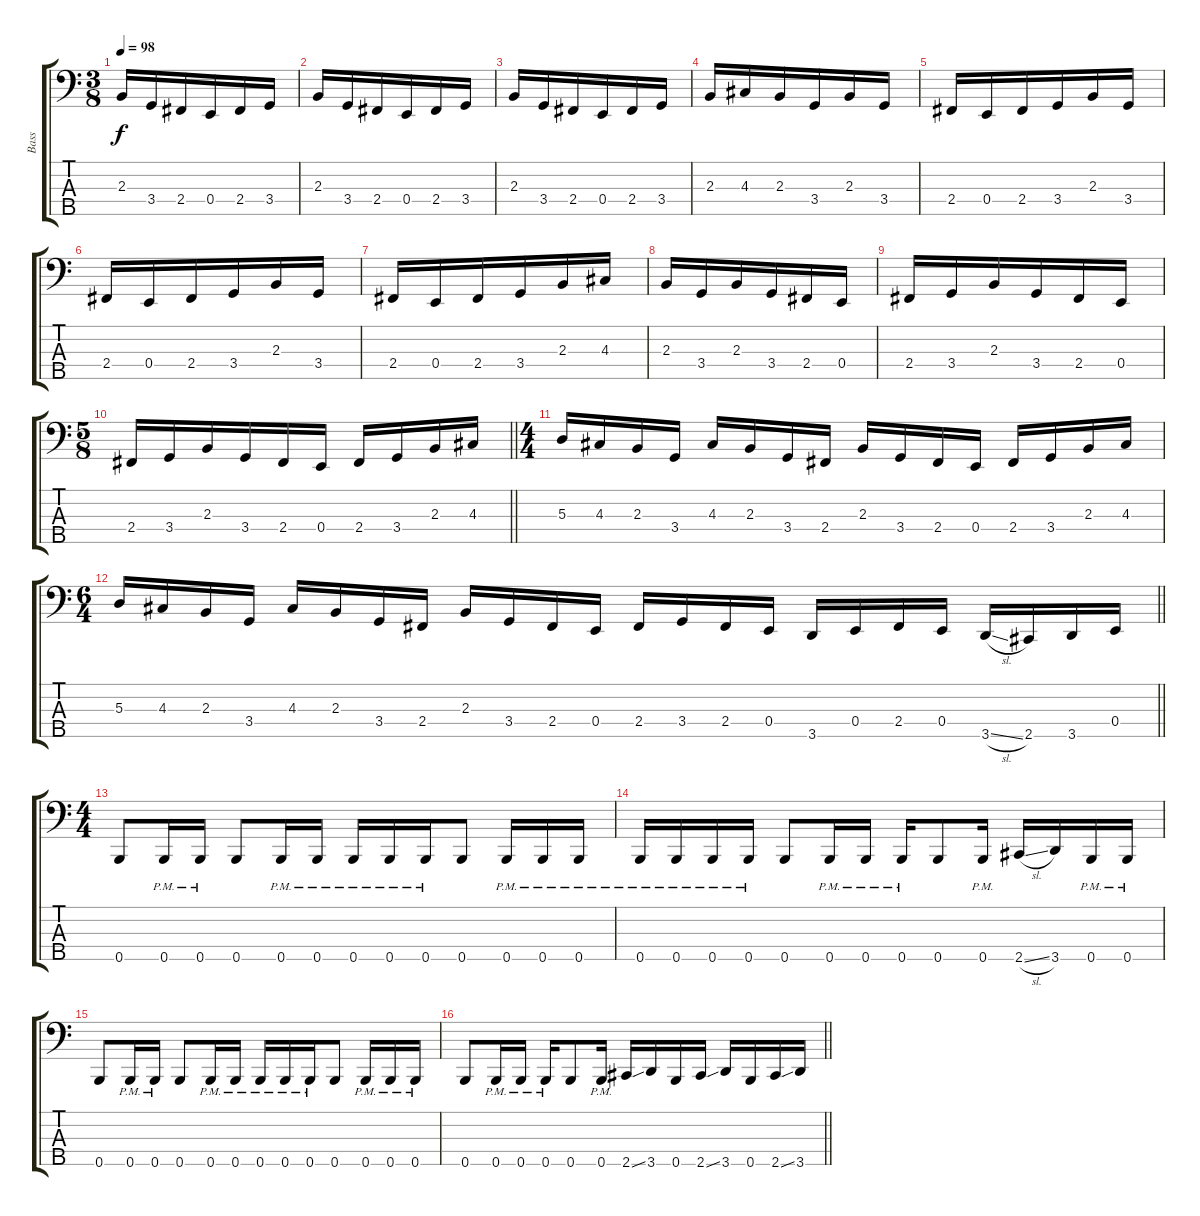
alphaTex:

\track ("Bass" "Bass") {instrument electricbassfinger}
\staff {score tabs}
\tuning (G2 D2 A1 E1 B0) {hide}
\ts (3 8)
\tempo 98
\clef f4
\ks c
2.3.16{dy f} 3.4.16 2.4.16 0.4.16 2.4.16 3.4.16 |
2.3.16 3.4.16 2.4.16 0.4.16 2.4.16 3.4.16 |
2.3.16 3.4.16 2.4.16 0.4.16 2.4.16 3.4.16 |
2.3.16 4.3.16 2.3.16 3.4.16 2.3.16 3.4.16 |
2.4.16 0.4.16 2.4.16 3.4.16 2.3.16 3.4.16 |
2.4.16 0.4.16 2.4.16 3.4.16 2.3.16 3.4.16 |
2.4.16 0.4.16 2.4.16 3.4.16 2.3.16 4.3.16 |
2.3.16 3.4.16 2.3.16 3.4.16 2.4.16 0.4.16 |
2.4.16 3.4.16 2.3.16 3.4.16 2.4.16 0.4.16 |
\ts (5 8)
\barLineRight lightlight
2.4.16 3.4.16 2.3.16 3.4.16 2.4.16 0.4.16 2.4.16 3.4.16 2.3.16 4.3.16 |
\ts (4 4)
5.3.16 4.3.16 2.3.16 3.4.16 4.3.16 2.3.16 3.4.16 2.4.16 2.3.16 3.4.16 2.4.16 0.4.16 2.4.16 3.4.16 2.3.16 4.3.16 |
\ts (6 4)
\barLineRight lightlight
5.3.16 4.3.16 2.3.16 3.4.16 4.3.16 2.3.16 3.4.16 2.4.16 2.3.16 3.4.16 2.4.16 0.4.16 2.4.16 3.4.16 2.4.16 0.4.16 3.5.16 0.4.16 2.4.16 0.4.16 3.5{sl}.16 2.5.16 3.5.16 0.4.16 |
\ts (4 4)
\section ("" "")
0.5.8 0.5{pm}.16 0.5{pm}.16 0.5.8 0.5{pm}.16 0.5{pm}.16 0.5{pm}.16 0.5{pm}.16 0.5{pm}.16 0.5.8 0.5{pm}.16 0.5{pm}.16 0.5{pm}.16 |
0.5{pm}.16 0.5{pm}.16 0.5{pm}.16 0.5{pm}.16 0.5.8 0.5{pm}.16 0.5{pm}.16 0.5{pm}.16 0.5.8 0.5{pm}.16 2.5{sl}.16 3.5.16 0.5{pm}.16 0.5{pm}.16 |
0.5.8 0.5{pm}.16 0.5{pm}.16 0.5.8 0.5{pm}.16 0.5{pm}.16 0.5{pm}.16 0.5{pm}.16 0.5{pm}.16 0.5.8 0.5{pm}.16 0.5{pm}.16 0.5{pm}.16 |
\barLineRight lightlight
0.5.8 0.5{pm}.16 0.5{pm}.16 0.5{pm}.16 0.5.8 0.5{pm}.16 2.5{ss}.16 3.5.16 0.5.16 2.5{ss}.16 3.5.16 0.5.16 2.5{ss}.16 3.5.16
